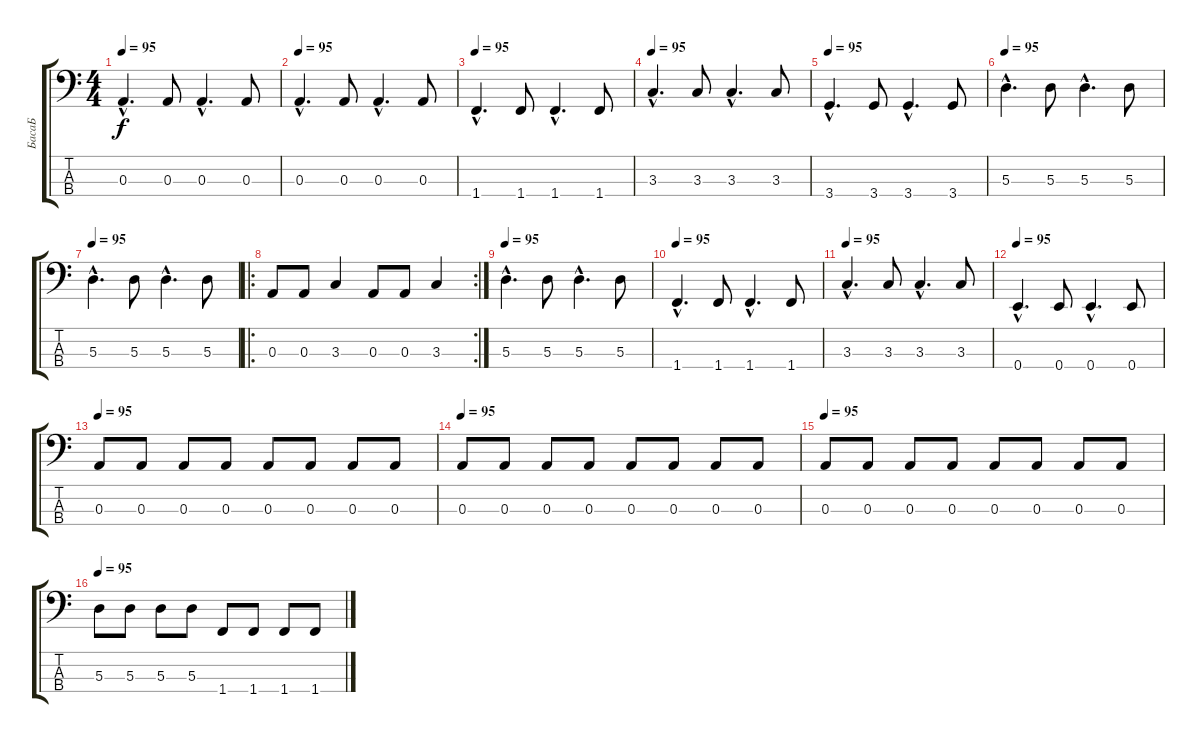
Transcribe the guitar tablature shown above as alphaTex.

\track ("БасаБ" "БасаБ") {instrument electricbassfinger}
\staff {score tabs}
\tuning (G2 D2 A1 E1) {hide}
\ts (4 4)
\tempo 95
\clef f4
\ks c
0.3{hac}.4{d dy f} 0.3.8 0.3{hac}.4{d} 0.3.8 |
\tempo 95
0.3{hac}.4{d} 0.3.8 0.3{hac}.4{d} 0.3.8 |
\tempo 95
1.4{hac}.4{d} 1.4.8 1.4{hac}.4{d} 1.4.8 |
\tempo 95
3.3{hac}.4{d} 3.3.8 3.3{hac}.4{d} 3.3.8 |
\tempo 95
3.4{hac}.4{d} 3.4.8 3.4{hac}.4{d} 3.4.8 |
\tempo 95
5.3{hac}.4{d} 5.3.8 5.3{hac}.4{d} 5.3.8 |
\tempo 95
5.3{hac}.4{d} 5.3.8 5.3{hac}.4{d} 5.3.8 |
\ro
\rc 2
0.3.8 0.3.8 3.3.4 0.3.8 0.3.8 3.3.4 |
\tempo 95
5.3{hac}.4{d} 5.3.8 5.3{hac}.4{d} 5.3.8 |
\tempo 95
1.4{hac}.4{d} 1.4.8 1.4{hac}.4{d} 1.4.8 |
\tempo 95
3.3{hac}.4{d} 3.3.8 3.3{hac}.4{d} 3.3.8 |
\tempo 95
0.4{hac}.4{d} 0.4.8 0.4{hac}.4{d} 0.4.8 |
\tempo 95
0.3.8 0.3.8 0.3.8 0.3.8 0.3.8 0.3.8 0.3.8 0.3.8 |
\tempo 95
0.3.8 0.3.8 0.3.8 0.3.8 0.3.8 0.3.8 0.3.8 0.3.8 |
\tempo 95
0.3.8 0.3.8 0.3.8 0.3.8 0.3.8 0.3.8 0.3.8 0.3.8 |
\tempo 95
5.3.8 5.3.8 5.3.8 5.3.8 1.4.8 1.4.8 1.4.8 1.4.8
